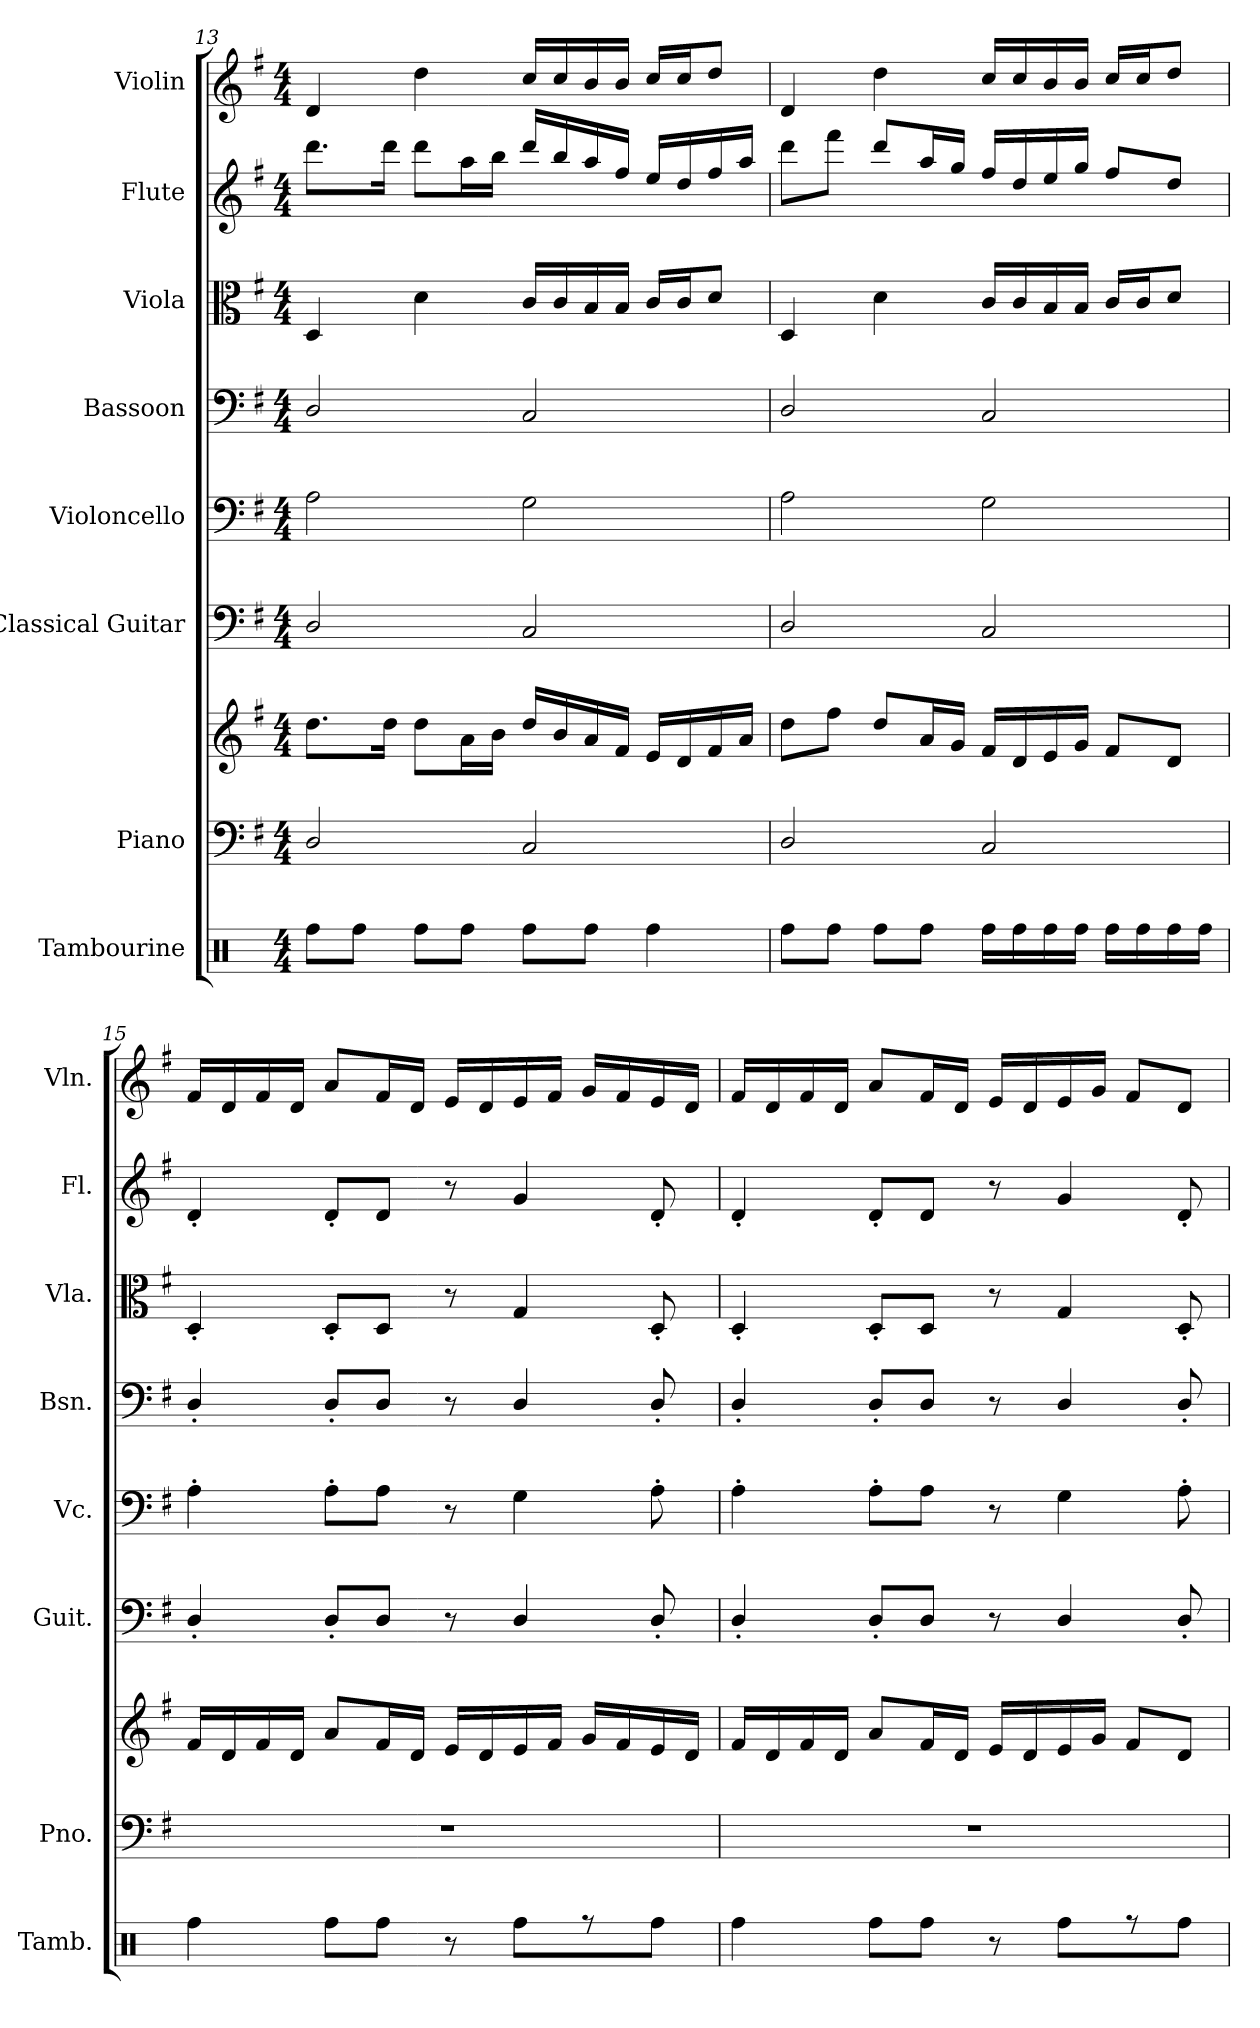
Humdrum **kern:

**kern	**kern	**kern	**kern	**kern	**kern	**kern	**kern	**kern
*part8	*part7	*part7	*part6	*part5	*part4	*part3	*part2	*part1
*staff9	*staff8	*staff7	*staff6	*staff5	*staff4	*staff3	*staff2	*staff1
*I"Tambourine	*I"Piano	*	*I"Classical Guitar	*I"Violoncello	*I"Bassoon	*I"Viola	*I"Flute	*I"Violin
*I'Tamb.	*I'Pno.	*	*I'Guit.	*I'Vc.	*I'Bsn.	*I'Vla.	*I'Fl.	*I'Vln.
!!LO:LB:g=z
*clefX	*clefF4	*clefG2	*clefF4	*clefF4	*clefF4	*clefC3	*clefG2	*clefG2
*k[]	*k[f#]	*k[f#]	*k[f#]	*k[f#]	*k[f#]	*k[f#]	*k[f#]	*k[f#]
*M4/4	*M4/4	*M4/4	*M4/4	*M4/4	*M4/4	*M4/4	*M4/4	*M4/4
=13	=13	=13	=13	=13	=13	=13	=13	=13
8Rff\L	2D/	8.dd\L	2D/	2A\	2D/	4D/	8.ddd\L	4d/
8Rff\J	.	.	.	.	.	.	.	.
.	.	16dd\Jk	.	.	.	.	16ddd\Jk	.
8Rff\L	.	8dd\L	.	.	.	4d\	8ddd\L	4dd\
8Rff\J	.	16a\L	.	.	.	.	16aa\L	.
.	.	16b\JJ	.	.	.	.	16bb\JJ	.
8Rff\L	2C/	16dd/LL	2C/	2G\	2C/	16c/LL	16ddd/LL	16cc/LL
.	.	16b/	.	.	.	16c/	16bb/	16cc/
8Rff\J	.	16a/	.	.	.	16B/	16aa/	16b/
.	.	16f#/JJ	.	.	.	16B/JJ	16ff#/JJ	16b/JJ
4Rff\	.	16e/LL	.	.	.	16c/LL	16ee/LL	16cc/LL
.	.	16d/	.	.	.	16c/J	16dd/	16cc/J
.	.	16f#/	.	.	.	8d/J	16ff#/	8dd/J
.	.	16a/JJ	.	.	.	.	16aa/JJ	.
=14	=14	=14	=14	=14	=14	=14	=14	=14
8Rff\L	2D/	8dd\L	2D/	2A\	2D/	4D/	8ddd\L	4d/
8Rff\J	.	8ff#\J	.	.	.	.	8fff#\J	.
8Rff\L	.	8dd/L	.	.	.	4d\	8ddd/L	4dd\
8Rff\J	.	16a/L	.	.	.	.	16aa/L	.
.	.	16g/JJ	.	.	.	.	16gg/JJ	.
16Rff\LL	2C/	16f#/LL	2C/	2G\	2C/	16c/LL	16ff#/LL	16cc/LL
16Rff\	.	16d/	.	.	.	16c/	16dd/	16cc/
16Rff\	.	16e/	.	.	.	16B/	16ee/	16b/
16Rff\JJ	.	16g/JJ	.	.	.	16B/JJ	16gg/JJ	16b/JJ
16Rff\LL	.	8f#/L	.	.	.	16c/LL	8ff#/L	16cc/LL
16Rff\	.	.	.	.	.	16c/J	.	16cc/J
16Rff\	.	8d/J	.	.	.	8d/J	8dd/J	8dd/J
16Rff\JJ	.	.	.	.	.	.	.	.
=15	=15	=15	=15	=15	=15	=15	=15	=15
4Rff\	1r	16f#/LL	4D'/	4A'\	4D'/	4D'/	4d'/	16f#/LL
.	.	16d/	.	.	.	.	.	16d/
.	.	16f#/	.	.	.	.	.	16f#/
.	.	16d/JJ	.	.	.	.	.	16d/JJ
8Rff\L	.	8a/L	8D'/L	8A'\L	8D'/L	8D'/L	8d'/L	8a/L
8Rff\J	.	16f#/L	8D/J	8A\J	8D/J	8D/J	8d/J	16f#/L
.	.	16d/JJ	.	.	.	.	.	16d/JJ
8r	.	16e/LL	8r	8r	8r	8r	8r	16e/LL
.	.	16d/	.	.	.	.	.	16d/
8Rff\L	.	16e/	4D/	4G\	4D/	4G/	4g/	16e/
.	.	16f#/JJ	.	.	.	.	.	16f#/JJ
8r	.	16g/LL	.	.	.	.	.	16g/LL
.	.	16f#/	.	.	.	.	.	16f#/
8Rff\J	.	16e/	8D'/	8A'\	8D'/	8D'/	8d'/	16e/
.	.	16d/JJ	.	.	.	.	.	16d/JJ
=16	=16	=16	=16	=16	=16	=16	=16	=16
4Rff\	1r	16f#/LL	4D'/	4A'\	4D'/	4D'/	4d'/	16f#/LL
.	.	16d/	.	.	.	.	.	16d/
.	.	16f#/	.	.	.	.	.	16f#/
.	.	16d/JJ	.	.	.	.	.	16d/JJ
8Rff\L	.	8a/L	8D'/L	8A'\L	8D'/L	8D'/L	8d'/L	8a/L
8Rff\J	.	16f#/L	8D/J	8A\J	8D/J	8D/J	8d/J	16f#/L
.	.	16d/JJ	.	.	.	.	.	16d/JJ
8r	.	16e/LL	8r	8r	8r	8r	8r	16e/LL
.	.	16d/	.	.	.	.	.	16d/
8Rff\L	.	16e/	4D/	4G\	4D/	4G/	4g/	16e/
.	.	16g/JJ	.	.	.	.	.	16g/JJ
8r	.	8f#/L	.	.	.	.	.	8f#/L
8Rff\J	.	8d/J	8D'/	8A'\	8D'/	8D'/	8d'/	8d/J
=	=	=	=	=	=	=	=	=
*-	*-	*-	*-	*-	*-	*-	*-	*-
